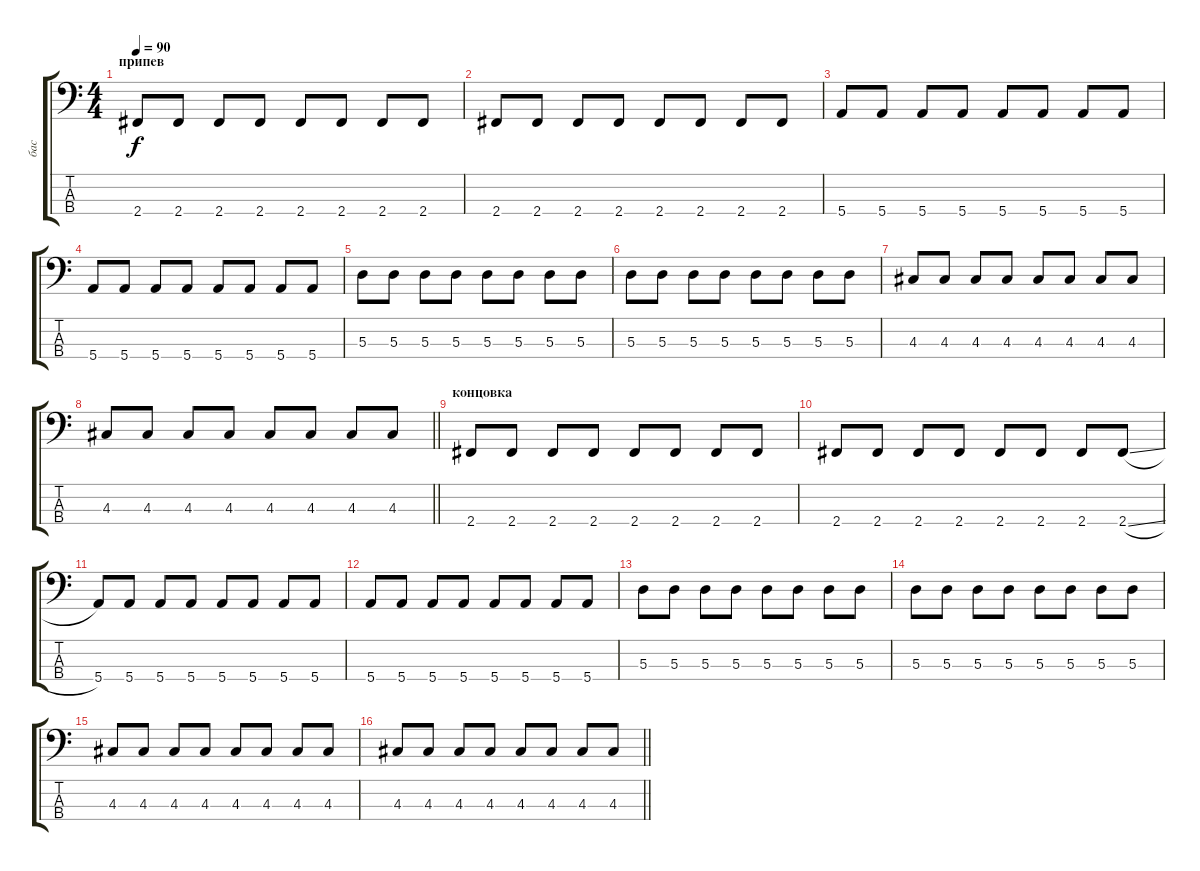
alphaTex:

\track ("бас" "бас") {instrument electricbassfinger}
\staff {score tabs}
\tuning (G2 D2 A1 E1) {hide}
\ts (4 4)
\section ("" "припев")
\tempo 90
\clef f4
\ks c
2.4.8{dy f} 2.4.8 2.4.8 2.4.8 2.4.8 2.4.8 2.4.8 2.4.8 |
2.4.8 2.4.8 2.4.8 2.4.8 2.4.8 2.4.8 2.4.8 2.4.8 |
5.4.8 5.4.8 5.4.8 5.4.8 5.4.8 5.4.8 5.4.8 5.4.8 |
5.4.8 5.4.8 5.4.8 5.4.8 5.4.8 5.4.8 5.4.8 5.4.8 |
5.3.8 5.3.8 5.3.8 5.3.8 5.3.8 5.3.8 5.3.8 5.3.8 |
5.3.8 5.3.8 5.3.8 5.3.8 5.3.8 5.3.8 5.3.8 5.3.8 |
4.3.8 4.3.8 4.3.8 4.3.8 4.3.8 4.3.8 4.3.8 4.3.8 |
\barLineRight lightlight
4.3.8 4.3.8 4.3.8 4.3.8 4.3.8 4.3.8 4.3.8 4.3.8 |
\section ("" "концовка")
2.4.8 2.4.8 2.4.8 2.4.8 2.4.8 2.4.8 2.4.8 2.4.8 |
2.4.8 2.4.8 2.4.8 2.4.8 2.4.8 2.4.8 2.4.8 2.4{sl}.8 |
5.4.8 5.4.8 5.4.8 5.4.8 5.4.8 5.4.8 5.4.8 5.4.8 |
5.4.8 5.4.8 5.4.8 5.4.8 5.4.8 5.4.8 5.4.8 5.4.8 |
5.3.8 5.3.8 5.3.8 5.3.8 5.3.8 5.3.8 5.3.8 5.3.8 |
5.3.8 5.3.8 5.3.8 5.3.8 5.3.8 5.3.8 5.3.8 5.3.8 |
4.3.8 4.3.8 4.3.8 4.3.8 4.3.8 4.3.8 4.3.8 4.3.8 |
\barLineRight lightlight
4.3.8 4.3.8 4.3.8 4.3.8 4.3.8 4.3.8 4.3.8 4.3.8
